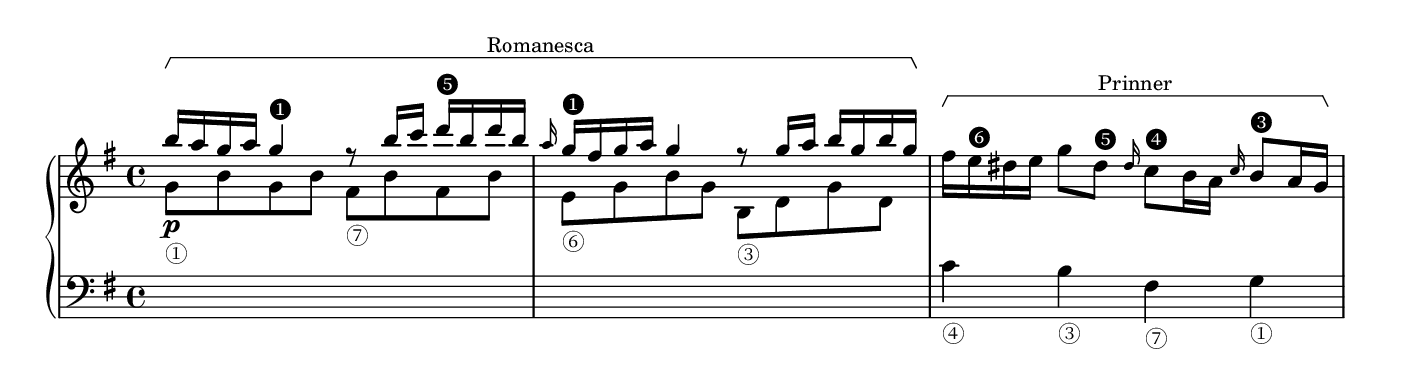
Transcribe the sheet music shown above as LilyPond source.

\version "2.22.2"
\include "../../stylesheets/annotation.ly"
\header {
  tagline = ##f
}
\paper {
  page-breaking = #ly:one-line-auto-height-breaking
}

\score {
  \new PianoStaff <<
    \new Staff = "up" \relative d'' {
      \clef "treble" \time 4/4 \key g \major
      \voiceOne b'16 \romanesca \p a g a g4 \mdo r8 b16 c d \mso b d b |
      \grace { a16 } g16 \mdo fis g a g4 r8 g16 a b g b g \stopGroup \oneVoice |
      fis16 \prinner e \mla dis e g8 dis \mso \grace { dis16 } c8 \mfa b16 a \grace { c16 } b8 \mmi a16 g \stopGroup
    }
    \new Staff = "down" \relative g {
      \clef "bass" \time 4/4 \key g \major
      \change Staff = "up" \voiceTwo g'8 \bdo b g b fis \bti b fis b |
      e,8 \bla g b g b, \bmi d g d \change Staff = "down" \oneVoice |
      c4 \bfa b \bmi fis \bti g \bdo
    }
  >>
}
